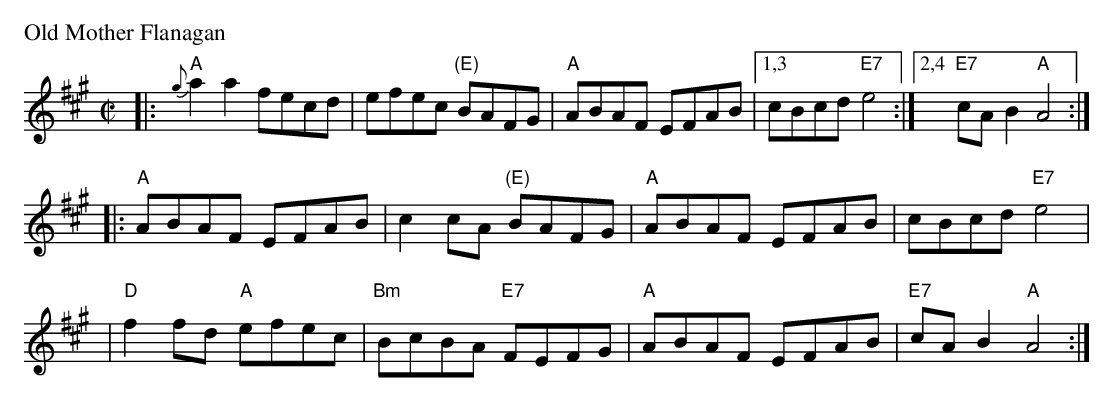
X:1
P: Old Mother Flanagan
M: C|
L: 1/8
K: A
|: "A"{g}a2a2 fecd | efec "(E)"BAFG | "A"ABAF EFAB |1,3 cBcd "E7"e4 :|2,4 "E7"cAB2 "A"A4 :|
|: "A"ABAF EFAB | c2cA "(E)"BAFG | "A"ABAF EFAB | cBcd "E7"e4 |
|  "D"f2fd "A"efec | "Bm"BcBA "E7"FEFG | "A"ABAF EFAB | "E7"cAB2 "A"A4 :|
